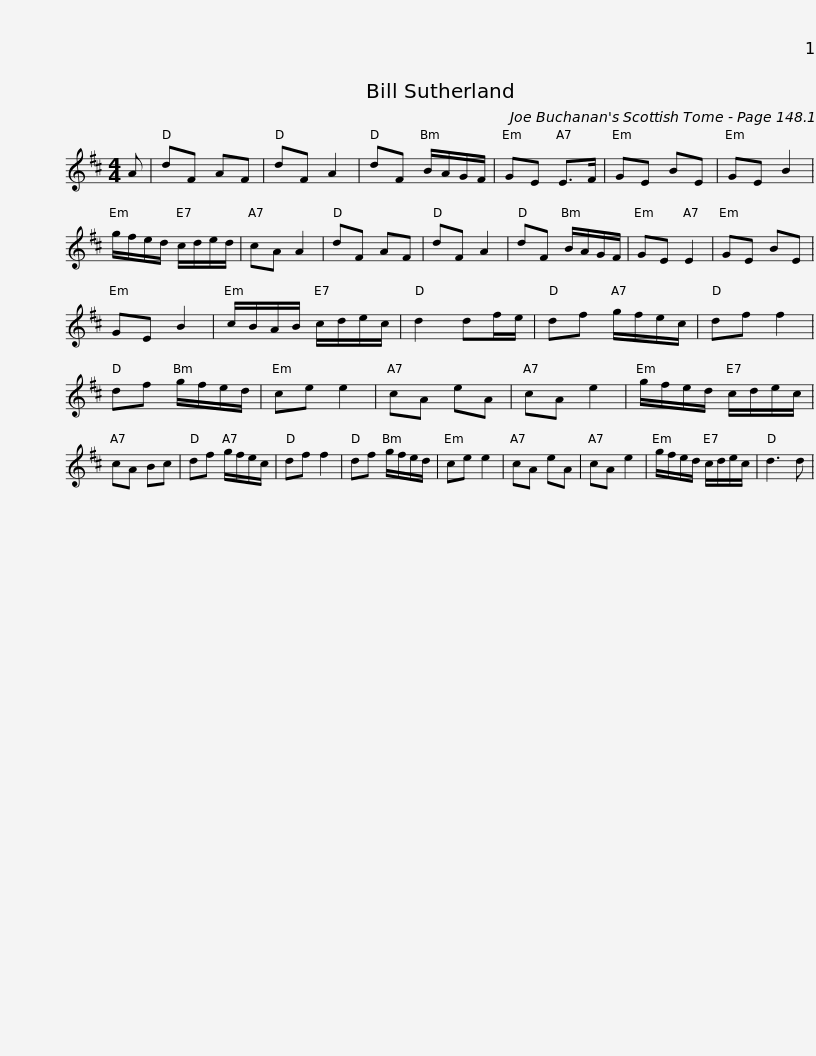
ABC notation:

X:1
L:1/8
M:4/4
I:linebreak $
K:D
V:1 treble
V:1
 A | dF AF | dF A2 | dF B/A/G/F/ | GE E>F | %5
 GE BE | GE B2 | g/f/e/d/ c/d/e/d/ | cA A2 | dF AF |$ %10
 dF A2 | dF B/A/G/F/ | GE E2 | GE BE | GE B2 | %15
 c/B/A/B/ c/d/e/c/ | d2 df/e/ | df g/f/e/c/ | df f2 |$ df g/f/e/d/ | %20
 ce e2 | cA eA | cA e2 | g/f/e/d/ c/d/e/c/ | cA Bc | %25
 df g/f/e/c/ | df f2 | df g/f/e/d/ |$ ce e2 | cA eA | %30
 cA e2 | g/f/e/d/ c/d/e/c/ | d3 d | %33
